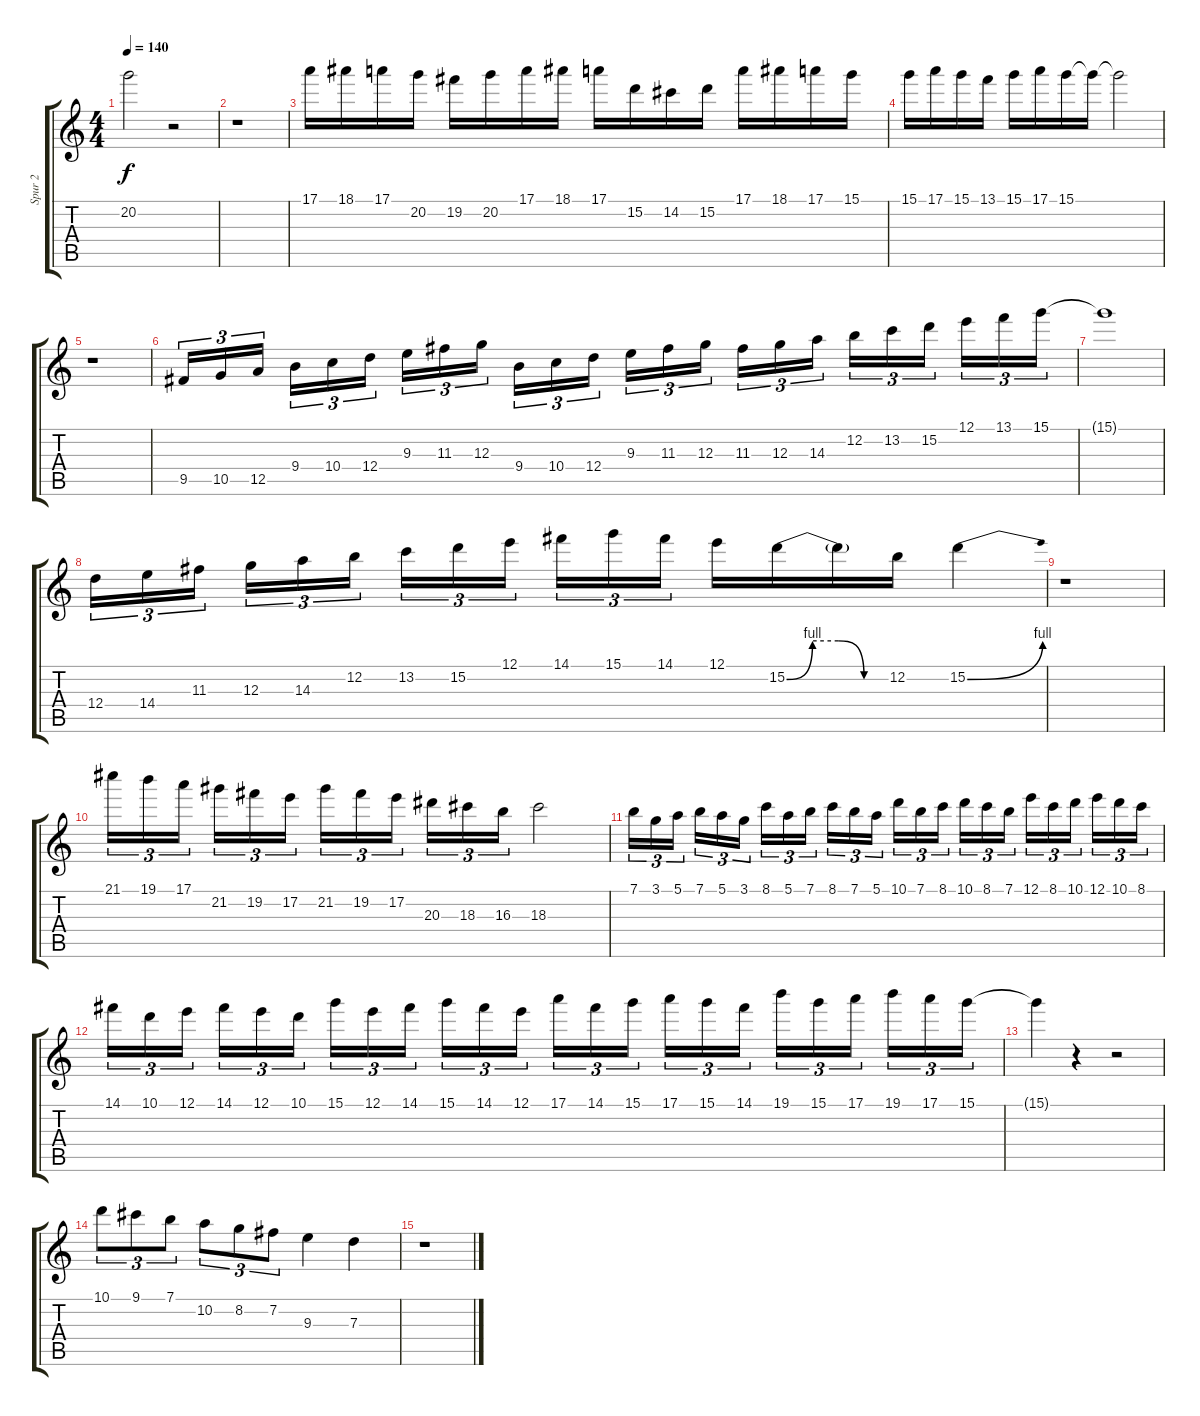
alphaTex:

\track ("Spur 2" "Spur 2") {instrument distortionguitar}
\staff {score tabs}
\tuning (E4 B3 G3 D3 A2 E2) {hide}
\ts (4 4)
\tempo 140
\clef g2
\ks c
20.2.2{dy f} r.2 |
r.1 |
17.1.16 18.1.16 17.1.16 20.2.16 19.2.16 20.2.16 17.1.16 18.1.16 17.1.16 15.2.16 14.2.16 15.2.16 17.1.16 18.1.16 17.1.16 15.1.16 |
15.1.16 17.1.16 15.1.16 13.1.16 15.1.16 17.1.16 15.1.16 15.1{t}.16 15.1{t}.2 |
r.1 |
9.5.16{tu (3 2)} 10.5.16{tu (3 2)} 12.5.16{tu (3 2)} 9.4.16{tu (3 2)} 10.4.16{tu (3 2)} 12.4.16{tu (3 2)} 9.3.16{tu (3 2)} 11.3.16{tu (3 2)} 12.3.16{tu (3 2)} 9.4.16{tu (3 2)} 10.4.16{tu (3 2)} 12.4.16{tu (3 2)} 9.3.16{tu (3 2)} 11.3.16{tu (3 2)} 12.3.16{tu (3 2)} 11.3.16{tu (3 2)} 12.3.16{tu (3 2)} 14.3.16{tu (3 2)} 12.2.16{tu (3 2)} 13.2.16{tu (3 2)} 15.2.16{tu (3 2)} 12.1.16{tu (3 2)} 13.1.16{tu (3 2)} 15.1.16{tu (3 2)} |
15.1{t}.1 |
12.4.16{tu (3 2)} 14.4.16{tu (3 2)} 11.3.16{tu (3 2)} 12.3.16{tu (3 2)} 14.3.16{tu (3 2)} 12.2.16{tu (3 2)} 13.2.16{tu (3 2)} 15.2.16{tu (3 2)} 12.1.16{tu (3 2)} 14.1.16{tu (3 2)} 15.1.16{tu (3 2)} 14.1.16{tu (3 2)} 12.1.16 15.2{be (custom 0 0 15 4 30 4 45 0 60 0)}.16 15.2{t}.16 12.2.16 15.2{be (bend 0 0 60 4)}.4 |
r.1 |
21.1.16{tu (3 2)} 19.1.16{tu (3 2)} 17.1.16{tu (3 2)} 21.2.16{tu (3 2)} 19.2.16{tu (3 2)} 17.2.16{tu (3 2)} 21.2.16{tu (3 2)} 19.2.16{tu (3 2)} 17.2.16{tu (3 2)} 20.3.16{tu (3 2)} 18.3.16{tu (3 2)} 16.3.16{tu (3 2)} 18.3.2 |
7.1.16{tu (3 2)} 3.1.16{tu (3 2)} 5.1.16{tu (3 2)} 7.1.16{tu (3 2)} 5.1.16{tu (3 2)} 3.1.16{tu (3 2)} 8.1.16{tu (3 2)} 5.1.16{tu (3 2)} 7.1.16{tu (3 2)} 8.1.16{tu (3 2)} 7.1.16{tu (3 2)} 5.1.16{tu (3 2)} 10.1.16{tu (3 2)} 7.1.16{tu (3 2)} 8.1.16{tu (3 2)} 10.1.16{tu (3 2)} 8.1.16{tu (3 2)} 7.1.16{tu (3 2)} 12.1.16{tu (3 2)} 8.1.16{tu (3 2)} 10.1.16{tu (3 2)} 12.1.16{tu (3 2)} 10.1.16{tu (3 2)} 8.1.16{tu (3 2)} |
14.1.16{tu (3 2)} 10.1.16{tu (3 2)} 12.1.16{tu (3 2)} 14.1.16{tu (3 2)} 12.1.16{tu (3 2)} 10.1.16{tu (3 2)} 15.1.16{tu (3 2)} 12.1.16{tu (3 2)} 14.1.16{tu (3 2)} 15.1.16{tu (3 2)} 14.1.16{tu (3 2)} 12.1.16{tu (3 2)} 17.1.16{tu (3 2)} 14.1.16{tu (3 2)} 15.1.16{tu (3 2)} 17.1.16{tu (3 2)} 15.1.16{tu (3 2)} 14.1.16{tu (3 2)} 19.1.16{tu (3 2)} 15.1.16{tu (3 2)} 17.1.16{tu (3 2)} 19.1.16{tu (3 2)} 17.1.16{tu (3 2)} 15.1.16{tu (3 2)} |
15.1{t}.4 r.4 r.2 |
10.1.8{tu (3 2)} 9.1.8{tu (3 2)} 7.1.8{tu (3 2)} 10.2.8{tu (3 2)} 8.2.8{tu (3 2)} 7.2.8{tu (3 2)} 9.3.4 7.3.4 |
r.1
